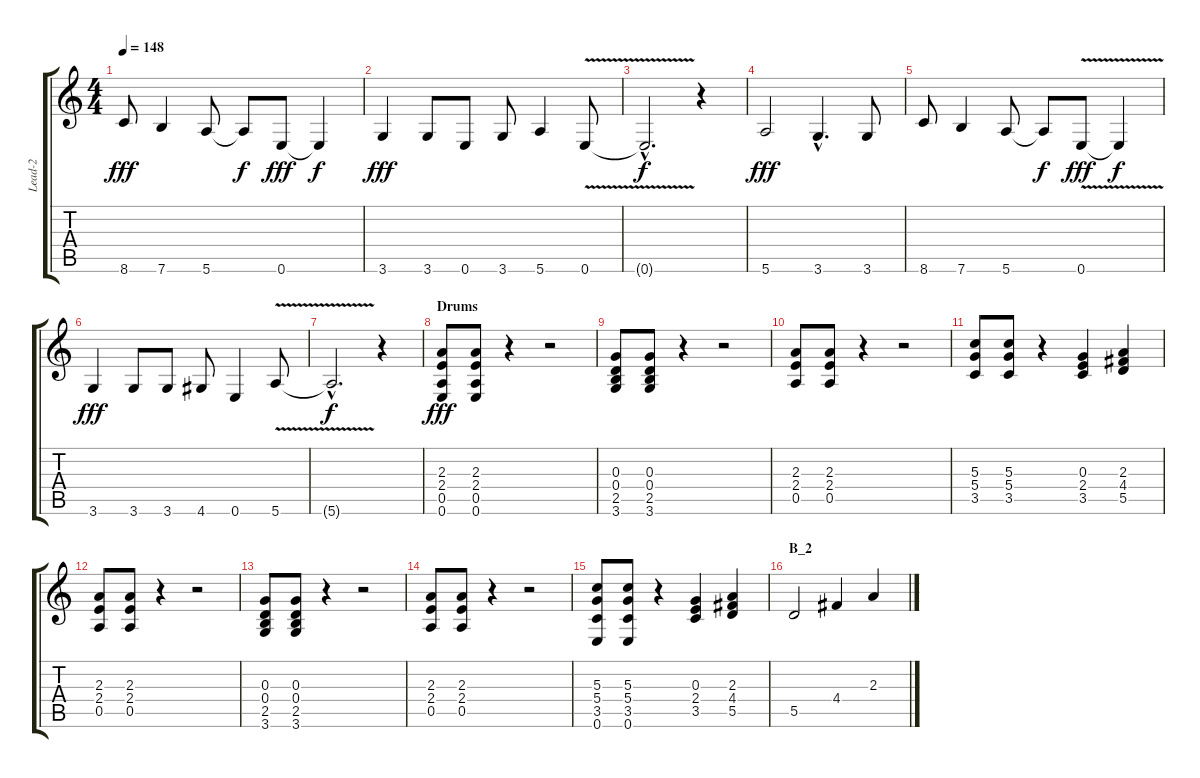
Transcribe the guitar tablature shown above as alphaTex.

\track ("Lead-2" "Lead-2") {instrument electricguitarclean}
\staff {score tabs}
\tuning (E4 B3 G3 D3 A2 E2) {hide}
\ts (4 4)
\tempo 148
\clef g2
\ks c
8.6.8{dy fff} 7.6.4 5.6.8 5.6{t}.8{dy f} 0.6.8{dy fff} 0.6{t}.4{dy f} |
3.6.4{dy fff} 3.6.8 0.6.8 3.6.8 5.6.4 0.6{v}.8 |
0.6{hac t}.2{d dy f} r.4 |
5.6.2{dy fff} 3.6{hac}.4{d} 3.6.8 |
8.6.8 7.6.4 5.6.8 5.6{t}.8{dy f} 0.6{v}.8{dy fff} 0.6{t}.4{dy f} |
3.6.4{dy fff} 3.6.8 3.6.8 4.6.8 0.6.4 5.6{v}.8 |
5.6{hac t}.2{d dy f} r.4{instrument electricguitarclean} |
\section ("" "Drums")
(2.3 2.4 0.5 0.6).8{dy fff} (2.3 2.4 0.5 0.6).8 r.4 r.2 |
(0.3 0.4 2.5 3.6).8 (0.3 0.4 2.5 3.6).8 r.4 r.2 |
(2.3 2.4 0.5).8 (2.3 2.4 0.5).8 r.4 r.2 |
(5.3 5.4 3.5).8 (5.3 5.4 3.5).8 r.4 (0.3 2.4 3.5).4 (2.3 4.4 5.5).4 |
(2.3 2.4 0.5).8 (2.3 2.4 0.5).8 r.4 r.2 |
(0.3 0.4 2.5 3.6).8 (0.3 0.4 2.5 3.6).8 r.4 r.2 |
(2.3 2.4 0.5).8 (2.3 2.4 0.5).8 r.4 r.2 |
(5.3 5.4 3.5 0.6).8 (5.3 5.4 3.5 0.6).8 r.4 (0.3 2.4 3.5).4 (2.3 4.4 5.5).4 |
\section ("" "B_2")
5.5.2{volume 16 instrument electricguitarclean} 4.4.4 2.3.4
